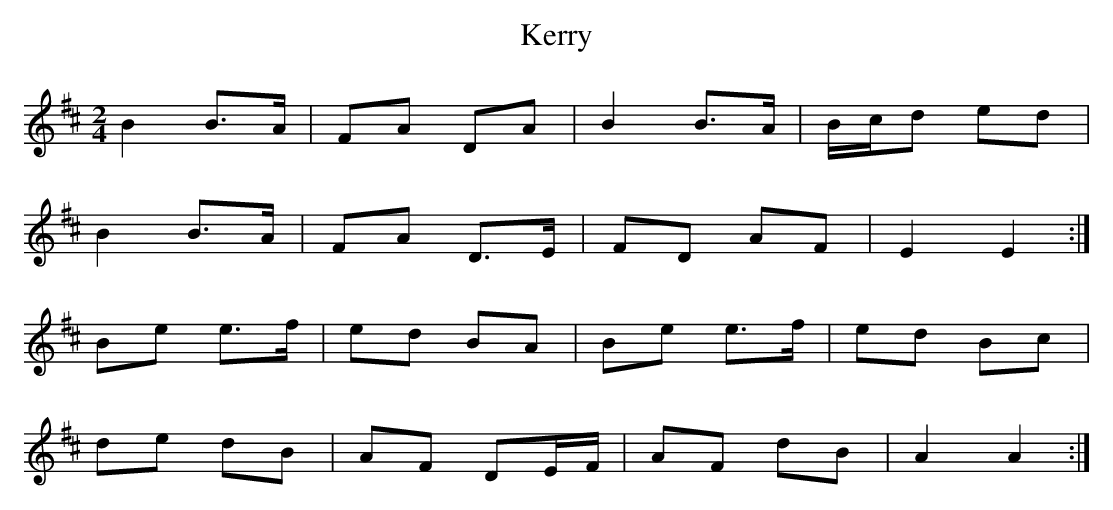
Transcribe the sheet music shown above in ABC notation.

X:1
T:Kerry
M:2/4
L:1/8
K:E Dorian
B2 B3/A/|FA DA|B2 B3/A/|B/c/d ed|!
B2 B3/A/|FA D3/E/|FD AF|E2 E2:|!
Be e3/f/|ed BA|Be e3/f/|ed Bc|!
de dB|AF DE/F/|AF dB|A2 A2:|!
